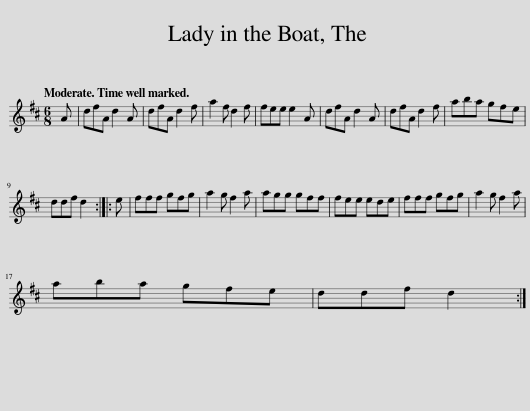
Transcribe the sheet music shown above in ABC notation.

X:1
L:1/8
Q:1/4=120
M:6/8
I:linebreak $
K:D
V:1 treble
V:1
 A | dfA d2 A | dfA d2 f | a2 f d2 f | fee e2 A | %5
 dfA d2 A | dfA d2 f | aba gfe |$ ddf d2 :: e | %10
 fff gfg | a2 g f2 a | agg gff | fee ede | fff gfg | %15
 a2 g f2 a |$ aba gfe | ddf d2 :| %18
